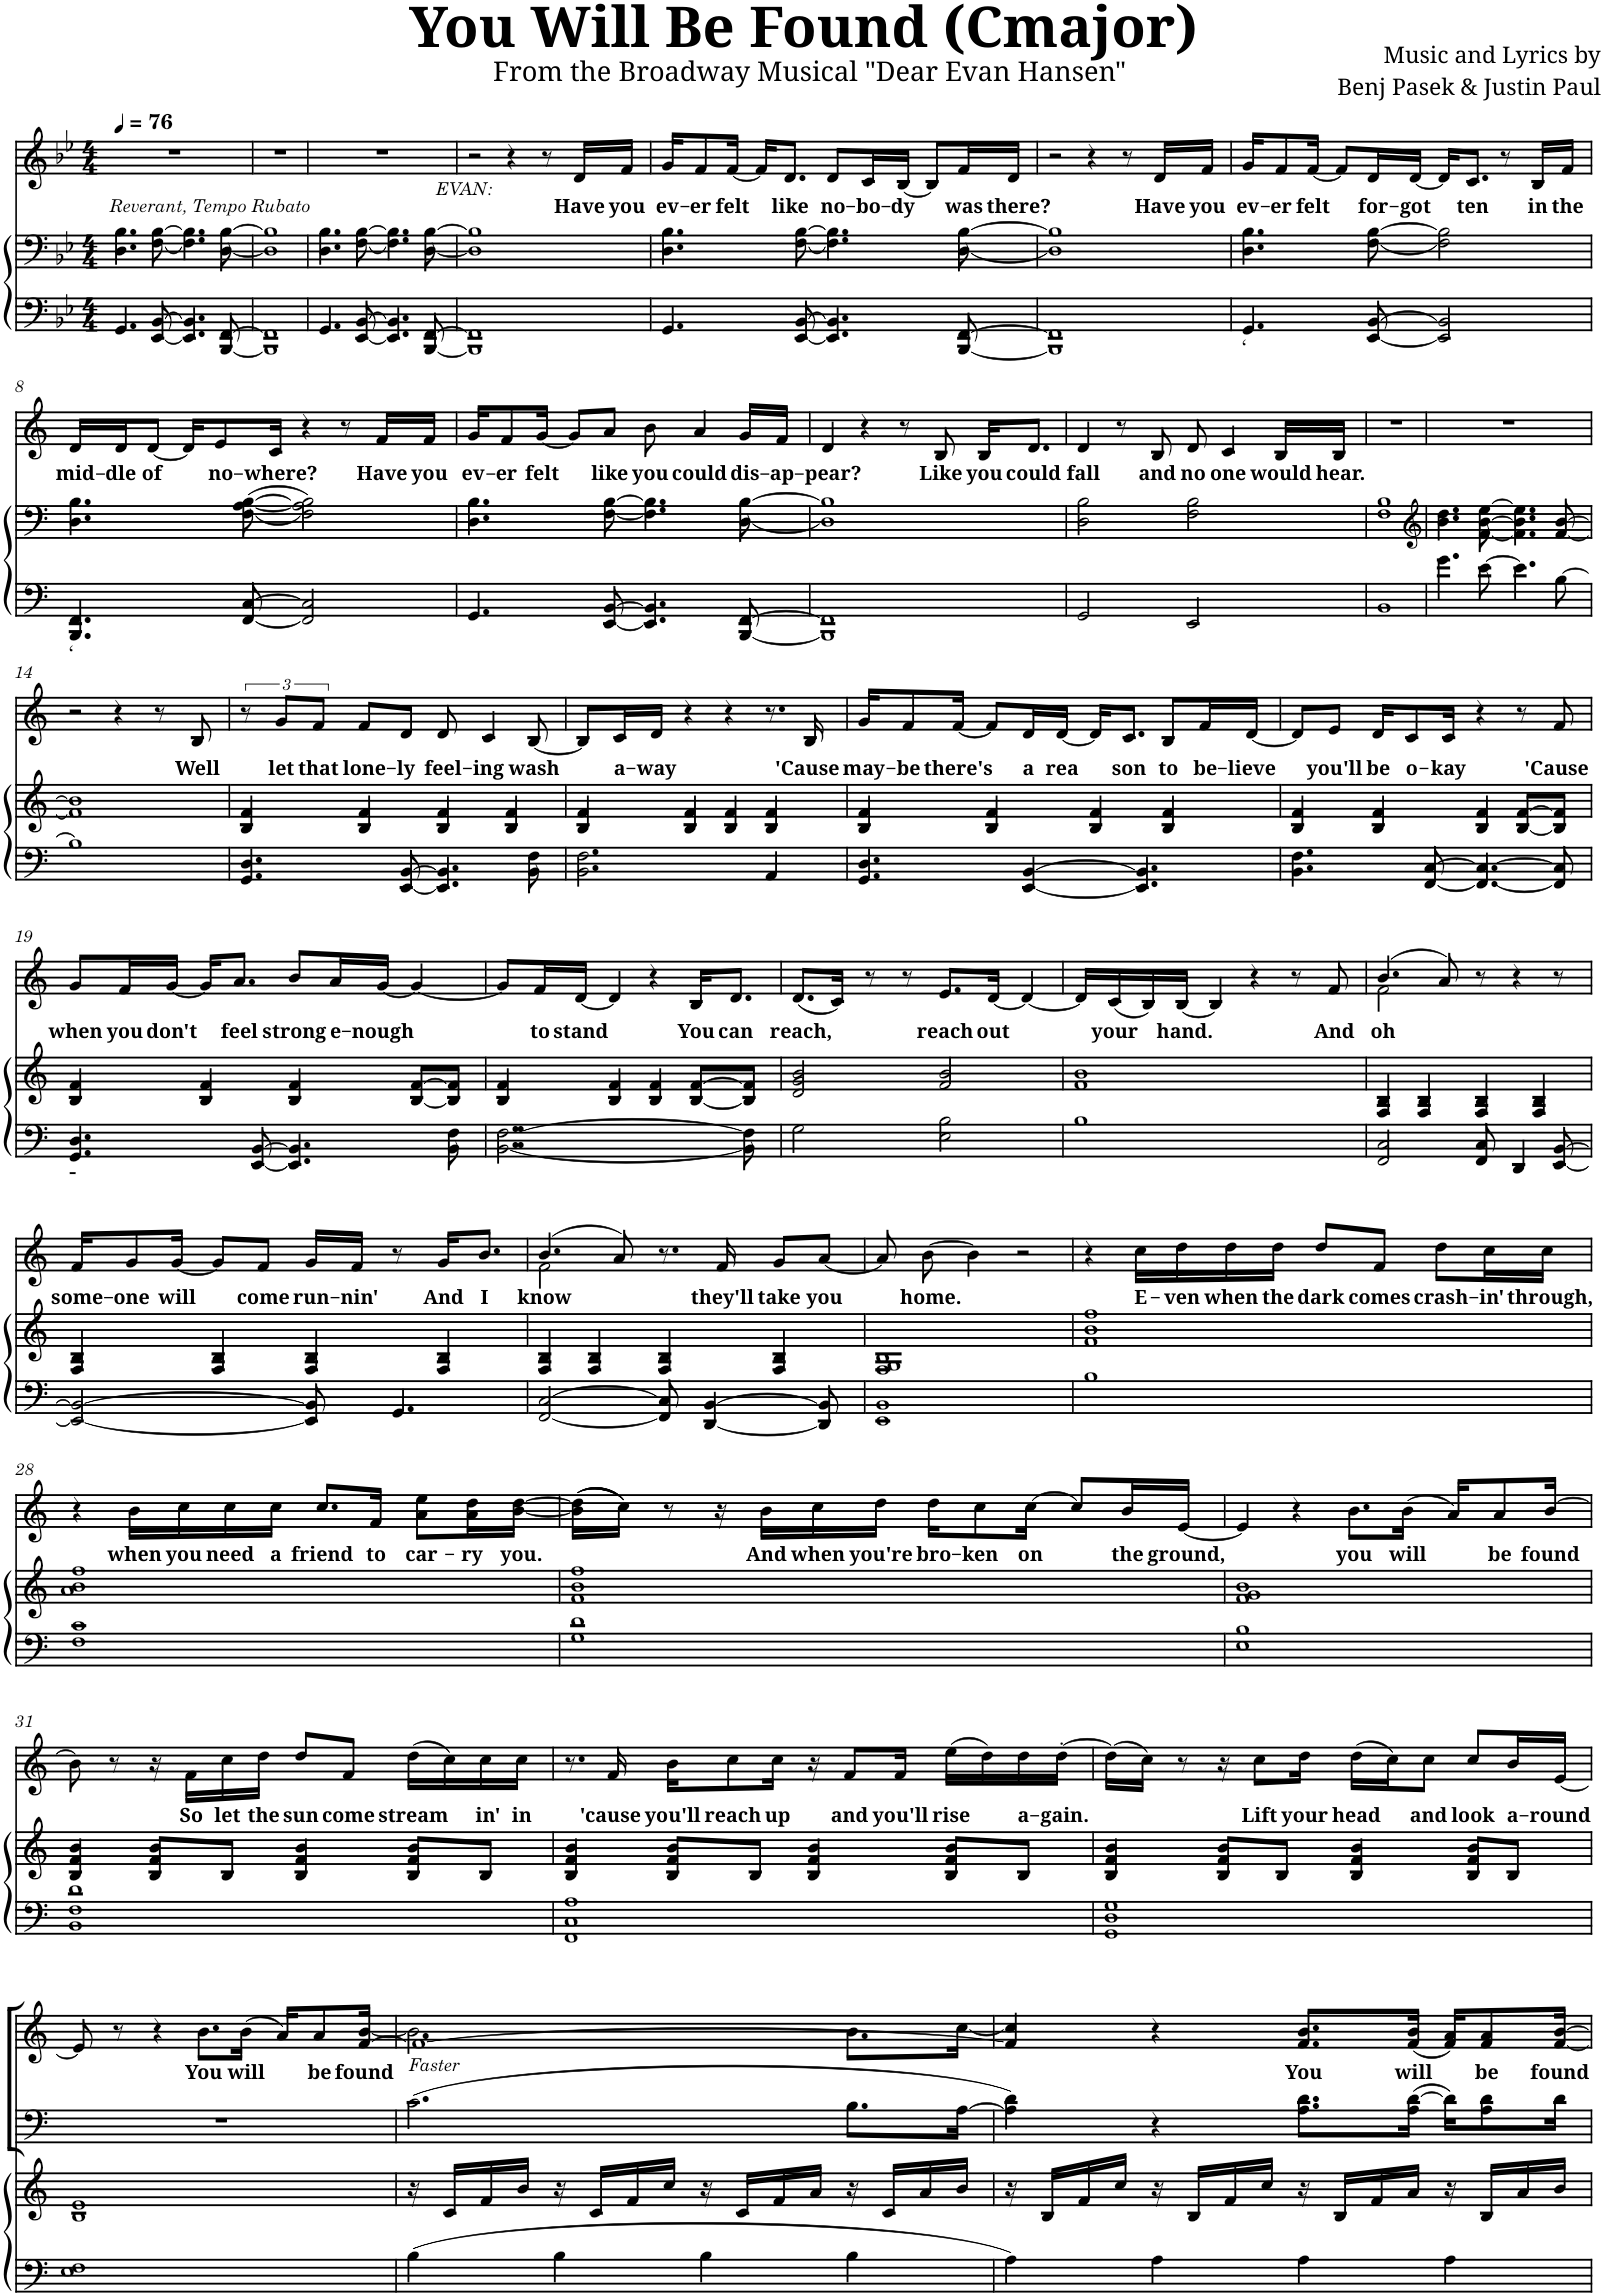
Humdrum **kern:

**kern	**kern	**kern	**kern	**text	**kern
*part5	*part4	*part3	*part2	*part2	*part1
*staff5	*staff4	*staff3	*staff2	*staff2	*staff1
*I"Piano	*I"Piano	*I"Piano	*I"Evan	*	*I"Piano
*I'Pno	*I'Pno	*I'Pno	*	*	*I'Pno
*	*	*stria5	*	*	*
*clefF4	*clefF4	*clefF4	*clefG2	*	*clefG2
*k[b-e-]	*k[b-e-]	*k[b-e-]	*k[b-e-]	*	*k[b-e-]
*M4/4	*M4/4	*M4/4	*M4/4	*	*M4/4
*MM76	*MM76	*MM76	*MM76	*	*MM76
=1	=1	=1	=1	=1	=1
!	!	!	!LO:TX:b:i:t=Reverant, Tempo Rubato	!	!
4.GG/	4.D\ 4.B-\	1r	1r	.	1r
[8EE-/ [8BB-/	[8F\ [8B-\	.	.	.	.
4.EE-/] 4.BB-/]	4.F\] 4.B-\]	.	.	.	.
[8BBB-/ [8FF/	[8D\ [8B-\	.	.	.	.
=2	=2	=2	=2	=2	=2
1BBB-] 1FF]	1D] 1B-]	1r	1r	.	1r
=3	=3	=3	=3	=3	=3
4.GG/	4.D\ 4.B-\	1r	1r	.	1r
[8EE-/ [8BB-/	[8F\ [8B-\	.	.	.	.
4.EE-/] 4.BB-/]	4.F\] 4.B-\]	.	.	.	.
[8BBB-/ [8FF/	[8D\ [8B-\	.	.	.	.
=4	=4	=4	=4	=4	=4
1BBB-] 1FF]	1D] 1B-]	1r	2r	.	1r
.	.	.	4r	.	.
.	.	.	8r	.	.
!	!	!	!LO:TX:b:i:t=EVAN&colon;	!	!
!	!	!	!	!LO:LY:b	!
.	.	.	16d/LL	Have	.
!	!	!	!	!LO:LY:b	!
.	.	.	16f/JJ	you	.
=5	=5	=5	=5	=5	=5
!	!	!	!	!LO:LY:b	!
4.GG/	4.D\ 4.B-\	1r	16g/KL	ev-	1r
!	!	!	!	!LO:LY:b	!
.	.	.	8f/	-er	.
!	!	!	!	!LO:LY:b	!
.	.	.	[16f/Jk	felt	.
.	.	.	16f/KL]	.	.
!	!	!	!	!LO:LY:b	!
.	.	.	8.d/J	like	.
[8EE-/ [8BB-/	[8F\ [8B-\	.	.	.	.
!	!	!	!	!LO:LY:b	!
4.EE-/] 4.BB-/]	4.F\] 4.B-\]	.	8d/L	no-	.
!	!	!	!	!LO:LY:b	!
.	.	.	16c/L	-bo-	.
!	!	!	!	!LO:LY:b	!
.	.	.	[16B-/JJ	-dy	.
.	.	.	8B-/L]	.	.
!	!	!	!	!LO:LY:b	!
[8BBB-/ [8FF/	[8D\ [8B-\	.	16f/L	was	.
!	!	!	!	!LO:LY:b	!
.	.	.	16d/JJ	there?	.
=6	=6	=6	=6	=6	=6
1BBB-] 1FF]	1D] 1B-]	1r	2r	.	1r
.	.	.	4r	.	.
.	.	.	8r	.	.
!	!	!	!	!LO:LY:b	!
.	.	.	16d/LL	Have	.
!	!	!	!	!LO:LY:b	!
.	.	.	16f/JJ	you	.
=7	=7	=7	=7	=7	=7
!LO:TX:b:t=‘	!	!	!	!	!
!	!	!	!	!LO:LY:b	!
4.GG/	4.D\ 4.B-\	1r	16g/KL	ev-	1r
!	!	!	!	!LO:LY:b	!
.	.	.	8f/	-er	.
!	!	!	!	!LO:LY:b	!
.	.	.	[16f/Jk	felt	.
.	.	.	8f/L]	.	.
!	!	!	!	!LO:LY:b	!
[8EE-/ [8BB-/	[8F\ [8B-\	.	16d/L	for-	.
!	!	!	!	!LO:LY:b	!
.	.	.	[16d/JJ	-got	.
2EE-/] 2BB-/]	2F\] 2B-\]	.	16d/KL]	.	.
!	!	!	!	!LO:LY:b	!
.	.	.	8.c/J	ten	.
.	.	.	8r	.	.
!	!	!	!	!LO:LY:b	!
.	.	.	16B-/LL	in	.
!	!	!	!	!LO:LY:b	!
.	.	.	16f/JJ	the	.
!!LO:LB:g=z
=8	=8	=8	=8	=8	=8
!LO:TX:b:t=‘	!	!	!	!	!
!	!	!	!	!LO:LY:b	!
4.BBB-/ 4.FF/	4.D\ 4.B-\	1r	16d/LL	mid-	1r
!	!	!	!	!LO:LY:b	!
.	.	.	16d/J	-dle	.
!	!	!	!	!LO:LY:b	!
.	.	.	[8d/J	of	.
.	.	.	16d/KL]	.	.
!	!	!	!	!LO:LY:b	!
.	.	.	8e-/	no-	.
[8FF/ [8C/	([8F\ [8A\ [8B-\	.	.	.	.
!	!	!	!	!LO:LY:b	!
.	.	.	16c/Jk	-where?	.
2FF/] 2C/]	2F\] 2A\] 2B-\])	.	4r	.	.
.	.	.	8r	.	.
!	!	!	!	!LO:LY:b	!
.	.	.	16f/LL	Have	.
!	!	!	!	!LO:LY:b	!
.	.	.	16f/JJ	you	.
=9	=9	=9	=9	=9	=9
!	!	!	!	!LO:LY:b	!
4.GG/	4.D\ 4.B-\	1r	16g/KL	ev-	1r
!	!	!	!	!LO:LY:b	!
.	.	.	8f/	-er	.
!	!	!	!	!LO:LY:b	!
.	.	.	[16g/Jk	felt	.
.	.	.	8g/L]	.	.
!	!	!	!	!LO:LY:b	!
[8EE-/ [8BB-/	[8F\ [8B-\	.	8a/J	like	.
!	!	!	!	!LO:LY:b	!
4.EE-/] 4.BB-/]	4.F\] 4.B-\]	.	8b-\	you	.
!	!	!	!	!LO:LY:b	!
.	.	.	4a/	could	.
!	!	!	!	!LO:LY:b	!
[8BBB-/ [8FF/	[8D\ [8B-\	.	16g/LL	dis-	.
!	!	!	!	!LO:LY:b	!
.	.	.	16f/JJ	-ap-	.
=10	=10	=10	=10	=10	=10
!	!	!	!	!LO:LY:b	!
1BBB-] 1FF]	1D] 1B-]	1r	4d/	-pear?	1r
.	.	.	4r	.	.
.	.	.	8r	.	.
!	!	!	!	!LO:LY:b	!
.	.	.	8B-/	Like	.
!	!	!	!	!LO:LY:b	!
.	.	.	16B-/KL	you	.
!	!	!	!	!LO:LY:b	!
.	.	.	8.d/J	could	.
=11	=11	=11	=11	=11	=11
!	!	!	!	!LO:LY:b	!
2GG/	2D\ 2B-\	1r	4d/	fall	1r
.	.	.	8r	.	.
!	!	!	!	!LO:LY:b	!
.	.	.	8B-/	and	.
!	!	!	!	!LO:LY:b	!
2EE-/	2F\ 2B-\	.	8d/	no	.
!	!	!	!	!LO:LY:b	!
.	.	.	4c/	one	.
!	!	!	!	!LO:LY:b	!
.	.	.	16B-/LL	would	.
!	!	!	!	!LO:LY:b	!
.	.	.	16B-/JJ	hear.	.
=12	=12	=12	=12	=12	=12
1BB-	1F 1B-	1r	1r	.	1r
=13	=13	=13	=13	=13	=13
*	*clefG2	*	*	*	*
4.g\	4.b-\ 4.dd\	1r	1r	.	1r
[8e-\	[8f\ [8b-\ [8ee-\	.	.	.	.
4.e-\]	4.f\] 4.b-\] 4.ee-\]	.	.	.	.
[8B-\	[8f/ [8b-/	.	.	.	.
!!LO:LB:g=z
=14	=14	=14	=14	=14	=14
1B-]	1f] 1b-]	1r	2r	.	1r
.	.	.	4r	.	.
.	.	.	8r	.	.
!	!	!	!	!LO:LY:b	!
.	.	.	8B-/	Well	.
=15	=15	=15	=15	=15	=15
4.GG/ 4.D/	4B-/ 4f/	1r	12r	.	1r
!	!	!	!	!LO:LY:b	!
.	.	.	12g/L	let	.
!	!	!	!	!LO:LY:b	!
.	.	.	12f/J	that	.
!	!	!	!	!LO:LY:b	!
.	4B-/ 4f/	.	8f/L	lone-	.
!	!	!	!	!LO:LY:b	!
[8EE-/ [8BB-/	.	.	8d/J	-ly	.
!	!	!	!	!LO:LY:b	!
4.EE-/] 4.BB-/]	4B-/ 4f/	.	8d/	feel-	.
!	!	!	!	!LO:LY:b	!
.	.	.	4c/	-ing	.
.	4B-/ 4f/	.	.	.	.
!	!	!	!	!LO:LY:b	!
8BB-\ 8F\	.	.	[8B-/	wash	.
=16	=16	=16	=16	=16	=16
2.BB-\ 2.F\	4B-/ 4f/	1r	8B-/L]	.	1r
!	!	!	!	!LO:LY:b	!
.	.	.	16c/L	a-	.
!	!	!	!	!LO:LY:b	!
.	.	.	16d/JJ	-way	.
.	4B-/ 4f/	.	4r	.	.
.	4B-/ 4f/	.	4r	.	.
4AA/	4B-/ 4f/	.	8.r	.	.
!	!	!	!	!LO:LY:b	!
.	.	.	16B-/	'Cause	.
=17	=17	=17	=17	=17	=17
!	!	!	!	!LO:LY:b	!
4.GG/ 4.D/	4B-/ 4f/	1r	16g/KL	may-	1r
!	!	!	!	!LO:LY:b	!
.	.	.	8f/	-be	.
!	!	!	!	!LO:LY:b	!
.	.	.	[16f/Jk	there's	.
.	4B-/ 4f/	.	8f/L]	.	.
!	!	!	!	!LO:LY:b	!
[4EE-/ [4BB-/	.	.	16d/L	a	.
!	!	!	!	!LO:LY:b	!
.	.	.	[16d/JJ	rea	.
.	4B-/ 4f/	.	16d/KL]	.	.
!	!	!	!	!LO:LY:b	!
.	.	.	8.c/J	son	.
4.EE-/] 4.BB-/]	.	.	.	.	.
!	!	!	!	!LO:LY:b	!
.	4B-/ 4f/	.	8B-/L	to	.
!	!	!	!	!LO:LY:b	!
.	.	.	16f/L	be-	.
!	!	!	!	!LO:LY:b	!
.	.	.	[16d/JJ	-lieve	.
=18	=18	=18	=18	=18	=18
4.BB-\ 4.F\	4B-/ 4f/	1r	8d/L]	.	1r
!	!	!	!	!LO:LY:b	!
.	.	.	8e-/J	you'll	.
!	!	!	!	!LO:LY:b	!
.	4B-/ 4f/	.	16d/KL	be	.
!	!	!	!	!LO:LY:b	!
.	.	.	8c/	o-	.
[8FF/ [8C/	.	.	.	.	.
!	!	!	!	!LO:LY:b	!
.	.	.	16c/Jk	-kay	.
4.FF/_ 4.C/_	4B-/ 4f/	.	4r	.	.
.	[8B-/ [8f/L	.	8r	.	.
!	!	!	!	!LO:LY:b	!
8FF/] 8C/]	8B-/] 8f/]J	.	8f/	'Cause	.
!!LO:LB:g=z
=19	=19	=19	=19	=19	=19
!LO:TX:b:t=-	!	!	!	!	!
!	!	!	!	!LO:LY:b	!
4.GG/ 4.D/	4B-/ 4f/	1r	8g/L	when	1r
!	!	!	!	!LO:LY:b	!
.	.	.	16f/L	you	.
!	!	!	!	!LO:LY:b	!
.	.	.	[16g/JJ	don't	.
.	4B-/ 4f/	.	16g/KL]	.	.
!	!	!	!	!LO:LY:b	!
.	.	.	8.a/J	feel	.
[8EE-/ [8BB-/	.	.	.	.	.
!	!	!	!	!LO:LY:b	!
4.EE-/] 4.BB-/]	4B-/ 4f/	.	8b-/L	strong	.
!	!	!	!	!LO:LY:b	!
.	.	.	16a/L	e-	.
!	!	!	!	!LO:LY:b	!
.	.	.	[16g/JJ	-nough	.
.	[8B-/ [8f/L	.	4g/_	.	.
8BB-\ 8F\	8B-/] 8f/]J	.	.	.	.
=20	=20	=20	=20	=20	=20
[2..BB-\ [2..F\	4B-/ 4f/	1r	8g/L]	.	1r
!	!	!	!	!LO:LY:b	!
.	.	.	16f/L	to	.
!	!	!	!	!LO:LY:b	!
.	.	.	[16d/JJ	stand	.
.	4B-/ 4f/	.	4d/]	.	.
.	4B-/ 4f/	.	4r	.	.
!	!	!	!	!LO:LY:b	!
.	[8B-/ [8f/L	.	16B-/KL	You	.
!	!	!	!	!LO:LY:b	!
.	.	.	8.d/J	can	.
8BB-\] 8F\]	8B-/] 8f/]J	.	.	.	.
=21	=21	=21	=21	=21	=21
!	!	!	!	!LO:LY:b	!
2G\	2d/ 2g/ 2b-/	1r	(8.d/L	reach,	1r
.	.	.	16c/Jk)	.	.
.	.	.	8r	.	.
.	.	.	8r	.	.
!	!	!	!	!LO:LY:b	!
2E-\ 2B-\	2f/ 2b-/	.	8.e-/L	reach	.
!	!	!	!	!LO:LY:b	!
.	.	.	[16d/Jk	out	.
.	.	.	4d/_	.	.
=22	=22	=22	=22	=22	=22
1B-	1f 1b-	1r	16d/LL]	.	1r
!	!	!	!	!LO:LY:b	!
.	.	.	(16c/	your	.
.	.	.	16B-/)	.	.
!	!	!	!	!LO:LY:b	!
.	.	.	[16B-/JJ	hand.	.
.	.	.	4B-/]	.	.
.	.	.	4r	.	.
.	.	.	8r	.	.
!	!	!	!	!LO:LY:b	!
.	.	.	8f/	And	.
=23	=23	=23	=23	=23	=23
!	!	!	!	!LO:LY:b	!
*	*	*	*^	*	*
2FF/ 2C/	4F/ 4B-/	1r	(4.b-/	2f\	oh	1r
.	4F/ 4B-/	.	.	.	.	.
.	.	.	8a/)	.	.	.
8FF/ 8C/	4F/ 4B-/	.	8r	2ryy	.	.
4DD/	.	.	4r	.	.	.
.	4F/ 4B-/	.	.	.	.	.
[8EE-/ [8BB-/	.	.	8r	.	.	.
*	*	*	*v	*v	*	*
!!LO:LB:g=z
=24	=24	=24	=24	=24	=24
!	!	!	!	!LO:LY:b	!
2EE-/_ 2BB-/_	4F/ 4B-/	1r	16f/KL	some-	1r
!	!	!	!	!LO:LY:b	!
.	.	.	8g/	-one	.
!	!	!	!	!LO:LY:b	!
.	.	.	[16g/Jk	will	.
.	4F/ 4B-/	.	8g/L]	.	.
!	!	!	!	!LO:LY:b	!
.	.	.	8f/J	come	.
!	!	!	!	!LO:LY:b	!
8EE-/] 8BB-/]	4F/ 4B-/	.	16g/LL	run-	.
!	!	!	!	!LO:LY:b	!
.	.	.	16f/JJ	-nin'	.
4.GG/	.	.	8r	.	.
!	!	!	!	!LO:LY:b	!
.	4F/ 4B-/	.	16g/KL	And	.
!	!	!	!	!LO:LY:b	!
.	.	.	8.b-/J	I	.
=25	=25	=25	=25	=25	=25
!	!	!	!	!LO:LY:b	!
*	*	*	*^	*	*
[2FF/ [2C/	4F/ 4B-/	1r	(4.b-/	2f\	know	1r
.	4F/ 4B-/	.	.	.	.	.
.	.	.	8a/)	.	.	.
8FF/] 8C/]	4F/ 4B-/	.	8.r	2ryy	.	.
[4DD/ [4BB-/	.	.	.	.	.	.
!	!	!	!	!	!LO:LY:b	!
.	.	.	16f/	.	they'll	.
!	!	!	!	!	!LO:LY:b	!
.	4F/ 4B-/	.	8g/L	.	take	.
!	!	!	!	!	!LO:LY:b	!
8DD/] 8BB-/]	.	.	[8a/J	.	you	.
*	*	*	*v	*v	*	*
=26	=26	=26	=26	=26	=26
1EE- 1BB-	1F 1G 1B-	1r	8a/]	.	1r
!	!	!	!	!LO:LY:b	!
.	.	.	[8b-\	home.	.
.	.	.	4b-\]	.	.
.	.	.	2r	.	.
=27	=27	=27	=27	=27	=27
1B-	1f 1b- 1ff	1r	4r	.	1r
!	!	!	!	!LO:LY:b	!
.	.	.	16cc\LL	E-	.
!	!	!	!	!LO:LY:b	!
.	.	.	16dd\	-ven	.
!	!	!	!	!LO:LY:b	!
.	.	.	16dd\	when	.
!	!	!	!	!LO:LY:b	!
.	.	.	16dd\JJ	the	.
!	!	!	!	!LO:LY:b	!
.	.	.	8dd/L	dark	.
!	!	!	!	!LO:LY:b	!
.	.	.	8f/J	comes	.
!	!	!	!	!LO:LY:b	!
.	.	.	8dd\L	crash-	.
!	!	!	!	!LO:LY:b	!
.	.	.	16cc\L	-in'	.
!	!	!	!	!LO:LY:b	!
.	.	.	16cc\JJ	through,	.
!!LO:LB:g=z
=28	=28	=28	=28	=28	=28
1F 1c	1a 1b- 1ff	1r	4r	.	1r
!	!	!	!	!LO:LY:b	!
.	.	.	16b-\LL	when	.
!	!	!	!	!LO:LY:b	!
.	.	.	16cc\	you	.
!	!	!	!	!LO:LY:b	!
.	.	.	16cc\	need	.
!	!	!	!	!LO:LY:b	!
.	.	.	16cc\JJ	a	.
!	!	!	!	!LO:LY:b	!
.	.	.	8.cc/L	friend	.
!	!	!	!	!LO:LY:b	!
.	.	.	16f/Jk	to	.
!	!	!	!	!LO:LY:b	!
.	.	.	8a\ 8ee-\L	car-	.
!	!	!	!	!LO:LY:b	!
.	.	.	16a\ 16dd\L	-ry	.
!	!	!	!	!LO:LY:b	!
.	.	.	[16b-\ [16dd\JJ	you.	.
=29	=29	=29	=29	=29	=29
1G 1d	1f 1b- 1ff	1r	(((16b-\] 16dd\]LL	.	1r
.	.	.	16cc\JJ)))	.	.
.	.	.	8r	.	.
.	.	.	16r	.	.
!	!	!	!	!LO:LY:b	!
.	.	.	16b-\LL	And	.
!	!	!	!	!LO:LY:b	!
.	.	.	16cc\	when	.
!	!	!	!	!LO:LY:b	!
.	.	.	16dd\JJ	you're	.
!	!	!	!	!LO:LY:b	!
.	.	.	16dd\KL	bro-	.
!	!	!	!	!LO:LY:b	!
.	.	.	8cc\	-ken	.
!	!	!	!	!LO:LY:b	!
.	.	.	[16cc\Jk	on	.
.	.	.	8cc/L]	.	.
!	!	!	!	!LO:LY:b	!
.	.	.	16b-/L	the	.
!	!	!	!	!LO:LY:b	!
.	.	.	[16e-/JJ	ground,	.
=30	=30	=30	=30	=30	=30
1E- 1B-	1f 1g 1b-	1r	4e-/]	.	1r
.	.	.	4r	.	.
!	!	!	!	!LO:LY:b	!
.	.	.	8.b-\L	you	.
!	!	!	!	!LO:LY:b	!
.	.	.	(16b-\Jk	will	.
.	.	.	16a/KL)	.	.
!	!	!	!	!LO:LY:b	!
.	.	.	8a/	be	.
!	!	!	!	!LO:LY:b	!
.	.	.	[16b-/Jk	found	.
!!LO:LB:g=z
=31	=31	=31	=31	=31	=31
1BB- 1F 1d	4B-/ 4f/ 4b-/	1r	8b-\]	.	1r
.	.	.	8r	.	.
.	8B-/ 8f/ 8b-/L	.	16r	.	.
!	!	!	!	!LO:LY:b	!
.	.	.	16f\LL	So	.
!	!	!	!	!LO:LY:b	!
.	8B-/J	.	16cc\	let	.
!	!	!	!	!LO:LY:b	!
.	.	.	16dd\JJ	the	.
!	!	!	!	!LO:LY:b	!
.	4B-/ 4f/ 4b-/	.	8dd/L	sun	.
!	!	!	!	!LO:LY:b	!
.	.	.	8f/J	come	.
!	!	!	!	!LO:LY:b	!
.	8B-/ 8f/ 8b-/L	.	(16dd\LL	stream	.
.	.	.	16cc\)	.	.
!	!	!	!	!LO:LY:b	!
.	8B-/J	.	16cc\	in'	.
!	!	!	!	!LO:LY:b	!
.	.	.	16cc\JJ	in	.
=32	=32	=32	=32	=32	=32
1FF 1C 1A	4B-/ 4f/ 4b-/	1r	8.r	.	1r
!	!	!	!	!LO:LY:b	!
.	.	.	16f/	'cause	.
!	!	!	!	!LO:LY:b	!
.	8B-/ 8f/ 8b-/L	.	16b-\KL	you'll	.
!	!	!	!	!LO:LY:b	!
.	.	.	8cc\	reach	.
.	8B-/J	.	.	.	.
!	!	!	!	!LO:LY:b	!
.	.	.	16cc\Jk	up	.
.	4B-/ 4f/ 4b-/	.	16r	.	.
!	!	!	!	!LO:LY:b	!
.	.	.	8f/L	and	.
!	!	!	!	!LO:LY:b	!
.	.	.	16f/Jk	you'll	.
!	!	!	!	!LO:LY:b	!
.	8B-/ 8f/ 8b-/L	.	(16ee-\LL	rise	.
.	.	.	16dd\)	.	.
!	!	!	!	!LO:LY:b	!
.	8B-/J	.	16dd\	a-	.
!	!	!	!	!LO:LY:b	!
.	.	.	[16dd'\JJ	-gain.	.
=33	=33	=33	=33	=33	=33
1GG 1D 1G	4B-/ 4f/ 4b-/	1r	(16dd\LL]	.	1r
.	.	.	16cc\JJ)	.	.
.	.	.	8r	.	.
.	8B-/ 8f/ 8b-/L	.	16r	.	.
!	!	!	!	!LO:LY:b	!
.	.	.	8cc\L	Lift	.
.	8B-/J	.	.	.	.
!	!	!	!	!LO:LY:b	!
.	.	.	16dd\Jk	your	.
!	!	!	!	!LO:LY:b	!
.	4B-/ 4f/ 4b-/	.	(16dd\LL	head	.
.	.	.	16cc\J)	.	.
!	!	!	!	!LO:LY:b	!
.	.	.	8cc\J	and	.
!	!	!	!	!LO:LY:b	!
.	8B-/ 8f/ 8b-/L	.	8cc/L	look	.
!	!	!	!	!LO:LY:b	!
.	8B-/J	.	16b-/L	a-	.
!	!	!	!	!LO:LY:b	!
.	.	.	[16e-/JJ	-round	.
!!LO:LB:g=z
=34	=34	=34	=34	=34	=34
1E- 1F	1B- 1e-	1r	8e-/]	.	1r
.	.	.	8r	.	.
.	.	.	4r	.	.
!	!	!	!	!LO:LY:b	!
.	.	.	8.b-\L	You	.
!	!	!	!	!LO:LY:b	!
.	.	.	(16b-\Jk	will	.
.	.	.	16a/KL)	.	.
!	!	!	!	!LO:LY:b	!
.	.	.	8a/	be	.
!	!	!	!	!LO:LY:b	!
.	.	.	[16f/ [16b-/Jk	found	.
=35	=35	=35	=35	=35	=35
*	*	*	*^	*	*
!	!	!	!LO:TX:b:i:t=Faster	!	!	!
(4B-\	16r	(2.c\	1f_	2.b-\]	.	1r
.	16c/LL	.	.	.	.	.
.	16f/	.	.	.	.	.
.	16b-/JJ	.	.	.	.	.
4B-\	16r	.	.	.	.	.
.	16c/LL	.	.	.	.	.
.	16f/	.	.	.	.	.
.	16cc/JJ	.	.	.	.	.
4B-\	16r	.	.	.	.	.
.	16c/LL	.	.	.	.	.
.	16f/	.	.	.	.	.
.	16a/JJ	.	.	.	.	.
4B-\	16r	8.B-\L	.	8.b-\L	.	.
.	16c/LL	.	.	.	.	.
.	16a/	.	.	.	.	.
.	16b-/JJ	[16A\Jk	.	[16cc\Jk	.	.
*	*	*	*v	*v	*	*
=36	=36	=36	=36	=36	=36
4A\)	16r	4A\] 4d\)	4f/] 4cc/]	.	1r
.	16B-/LL	.	.	.	.
.	16f/	.	.	.	.
.	16cc/JJ	.	.	.	.
4A\	16r	4r	4r	.	.
.	16B-/LL	.	.	.	.
.	16f/	.	.	.	.
.	16cc/JJ	.	.	.	.
!	!	!	!	!LO:LY:b	!
4A\	16r	8.A\ 8.d\L	8.f/ 8.b-/L	You	.
.	16B-/LL	.	.	.	.
.	16f/	.	.	.	.
!	!	!	!	!LO:LY:b	!
.	16a/JJ	(16A\ [16d\Jk	(16f/ 16b-/Jk	will	.
4A\	16r	16d\KL])	16f/ 16a/KL)	.	.
!	!	!	!	!LO:LY:b	!
.	16B-/LL	8A\ 8d\	8f/ 8a/	be	.
.	16a/	.	.	.	.
!	!	!	!	!LO:LY:b	!
.	16b-/JJ	16d\Jk	[16f/ [16b-/Jk	found	.
=	=	=	=	=	=
*-	*-	*-	*-	*-	*-
